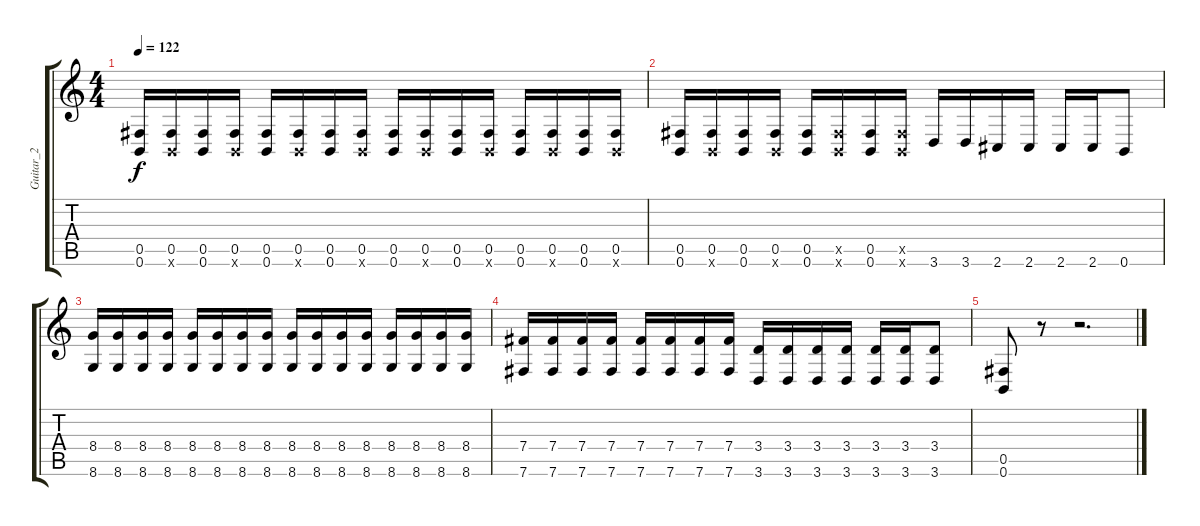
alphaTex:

\track ("Guitar_2" "Guitar_2") {instrument distortionguitar}
\staff {score tabs}
\tuning (Db4 Ab3 E3 B2 Gb2 B1) {hide}
\ts (4 4)
\tempo 122
\clef g2
\ks c
(0.5 0.6).16{dy f} (0.5 0.6{x}).16 (0.5 0.6).16 (0.5 0.6{x}).16 (0.5 0.6).16 (0.5 0.6{x}).16 (0.5 0.6).16 (0.5 0.6{x}).16 (0.5 0.6).16 (0.5 0.6{x}).16 (0.5 0.6).16 (0.5 0.6{x}).16 (0.5 0.6).16 (0.5 0.6{x}).16 (0.5 0.6).16 (0.5 0.6{x}).16 |
(0.5 0.6).16 (0.5 0.6{x}).16 (0.5 0.6).16 (0.5 0.6{x}).16 (0.5 0.6).16 (0.5{x} 0.6{x}).16 (0.5 0.6).16 (0.5{x} 0.6{x}).16 3.6.16 3.6.16 2.6.16 2.6.16 2.6.16 2.6.16 0.6.8 |
(8.4 8.6).16 (8.4 8.6).16 (8.4 8.6).16 (8.4 8.6).16 (8.4 8.6).16 (8.4 8.6).16 (8.4 8.6).16 (8.4 8.6).16 (8.4 8.6).16 (8.4 8.6).16 (8.4 8.6).16 (8.4 8.6).16 (8.4 8.6).16 (8.4 8.6).16 (8.4 8.6).16 (8.4 8.6).16 |
(7.4 7.6).16 (7.4 7.6).16 (7.4 7.6).16 (7.4 7.6).16 (7.4 7.6).16 (7.4 7.6).16 (7.4 7.6).16 (7.4 7.6).16 (3.4 3.6).16 (3.4 3.6).16 (3.4 3.6).16 (3.4 3.6).16 (3.4 3.6).16 (3.4 3.6).16 (3.4 3.6).8 |
(0.5 0.6).8 r.8 r.2{d}
